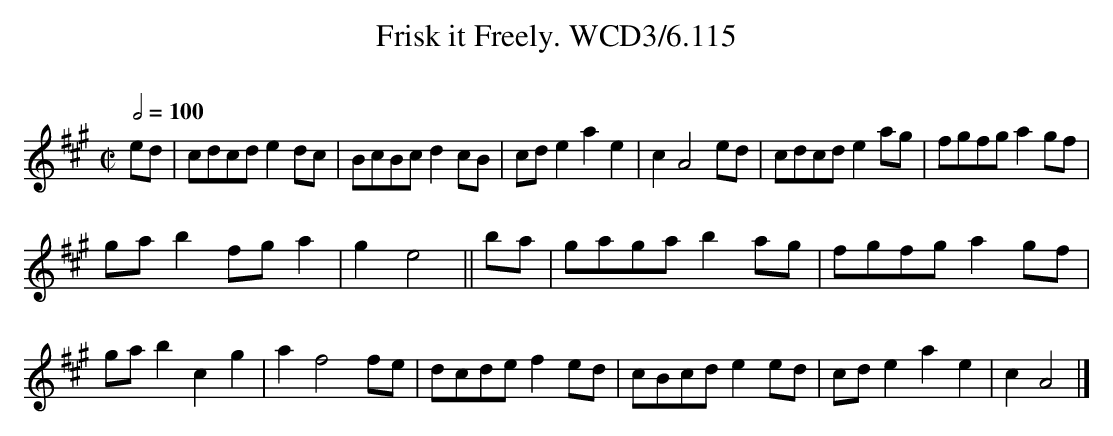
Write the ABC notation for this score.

X:1
T:Frisk it Freely. WCD3/6.115
O:
M:C|
L:1/8
Q:1/2=100
K:A
ed|cdcd e2 dc|BcBc d2 cB|cd e2 a2 e2|c2 A4 ed|cdcd e2 ag|fgfg a2 gf|
ga b2 fg a2|g2 e4||ba|gaga b2 ag|fgfg a2 gf|
ga b2 c2 g2|a2 f4 fe|dcde f2 ed|cBcd e2 ed|cd e2 a2 e2|c2 A4|]
